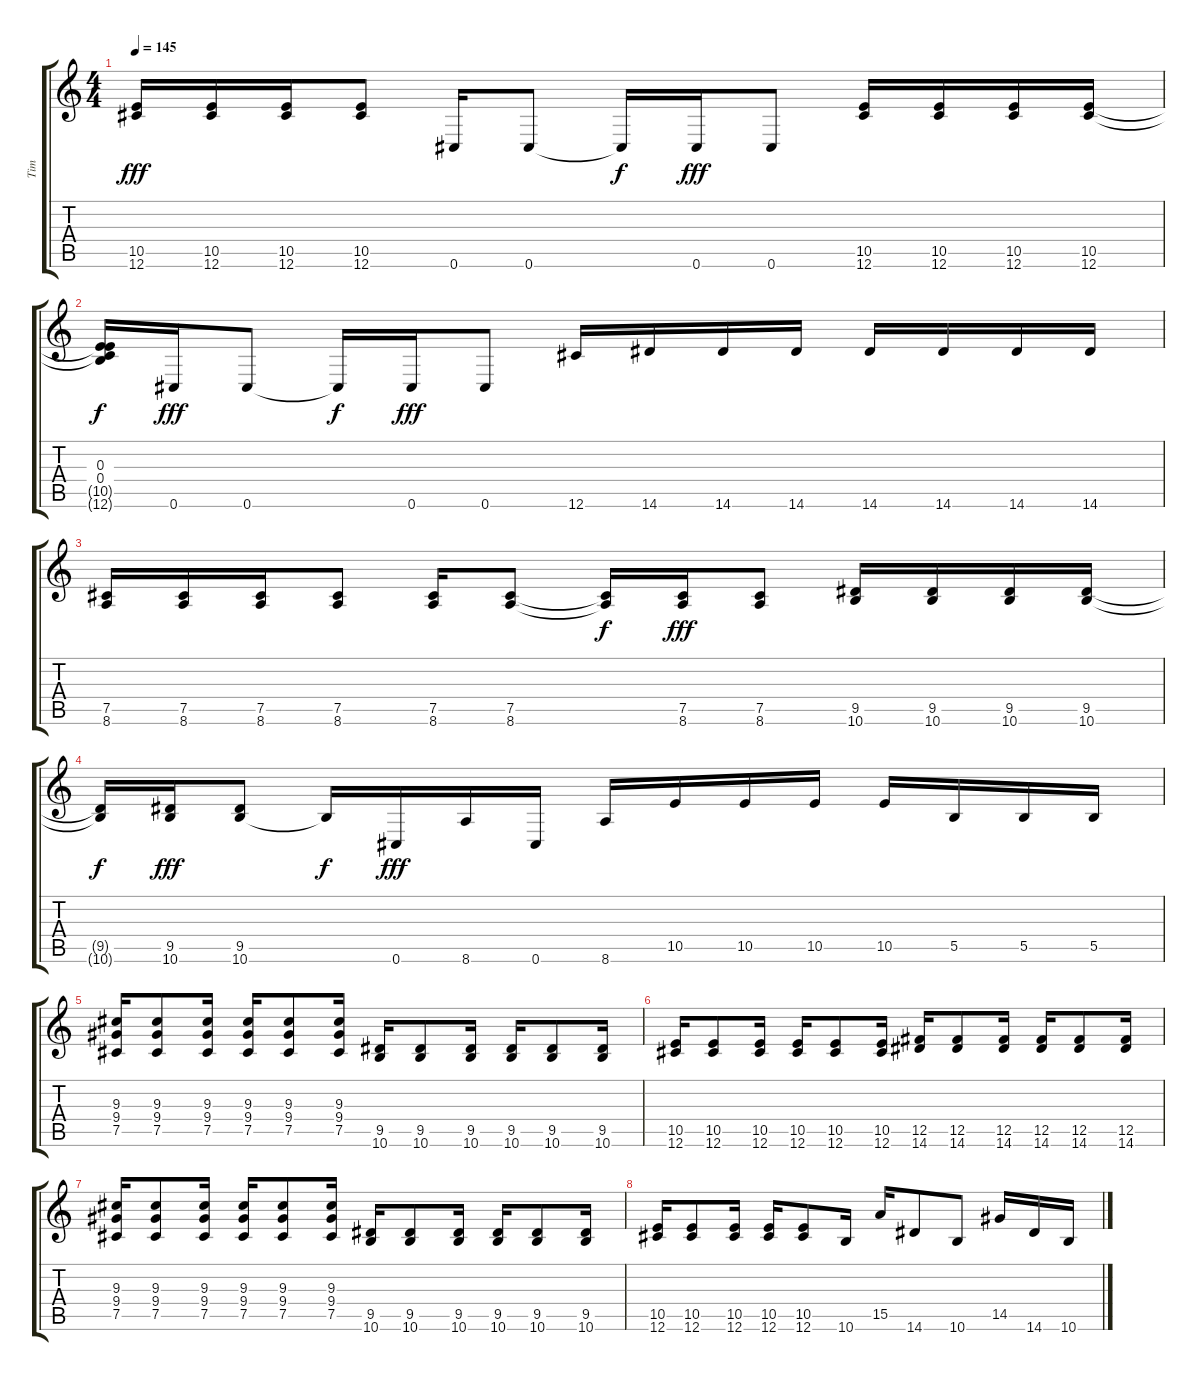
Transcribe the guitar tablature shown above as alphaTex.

\track ("Tim" "Tim") {instrument distortionguitar}
\staff {score tabs}
\tuning (Db4 Ab3 E3 B2 Gb2 Db2) {hide}
\ts (4 4)
\tempo 145
\clef g2
\ks c
(10.5 12.6).16{dy fff} (10.5 12.6).16 (10.5 12.6).16 (10.5 12.6).8 0.6.16 0.6.8 0.6{t}.16{dy f} 0.6.16{dy fff} 0.6.8 (10.5 12.6).16 (10.5 12.6).16 (10.5 12.6).16 (10.5 12.6).16 |
(0.3{t} 0.4{t} 10.5{t} 12.6{t}).16{dy f} 0.6.16{dy fff} 0.6.8 0.6{t}.16{dy f} 0.6.16{dy fff} 0.6.8 12.6.16 14.6.16 14.6.16 14.6.16 14.6.16 14.6.16 14.6.16 14.6.16 |
(7.5 8.6).16 (7.5 8.6).16 (7.5 8.6).16 (7.5 8.6).8 (7.5 8.6).16 (7.5 8.6).8 (7.5{t} 8.6{t}).16{dy f} (7.5 8.6).16{dy fff} (7.5 8.6).8 (9.5 10.6).16 (9.5 10.6).16 (9.5 10.6).16 (9.5 10.6).16 |
(9.5{t} 10.6{t}).16{dy f} (9.5 10.6).16{dy fff} (9.5 10.6).8 10.6{t}.16{dy f} 0.6.16{dy fff} 8.6.16 0.6.16 8.6.16 10.5.16 10.5.16 10.5.16 10.5.16 5.5.16 5.5.16 5.5.16 |
(9.3 9.4 7.5).16 (9.3 9.4 7.5).8 (9.3 9.4 7.5).16 (9.3 9.4 7.5).16 (9.3 9.4 7.5).8 (9.3 9.4 7.5).16 (9.5 10.6).16 (9.5 10.6).8 (9.5 10.6).16 (9.5 10.6).16 (9.5 10.6).8 (9.5 10.6).16 |
(10.5 12.6).16 (10.5 12.6).8 (10.5 12.6).16 (10.5 12.6).16 (10.5 12.6).8 (10.5 12.6).16 (12.5 14.6).16 (12.5 14.6).8 (12.5 14.6).16 (12.5 14.6).16 (12.5 14.6).8 (12.5 14.6).16 |
(9.3 9.4 7.5).16 (9.3 9.4 7.5).8 (9.3 9.4 7.5).16 (9.3 9.4 7.5).16 (9.3 9.4 7.5).8 (9.3 9.4 7.5).16 (9.5 10.6).16 (9.5 10.6).8 (9.5 10.6).16 (9.5 10.6).16 (9.5 10.6).8 (9.5 10.6).16 |
(10.5 12.6).16 (10.5 12.6).8 (10.5 12.6).16 (10.5 12.6).16 (10.5 12.6).8 10.6.16 15.5.16 14.6.8 10.6.8 14.5.16 14.6.16 10.6.16
